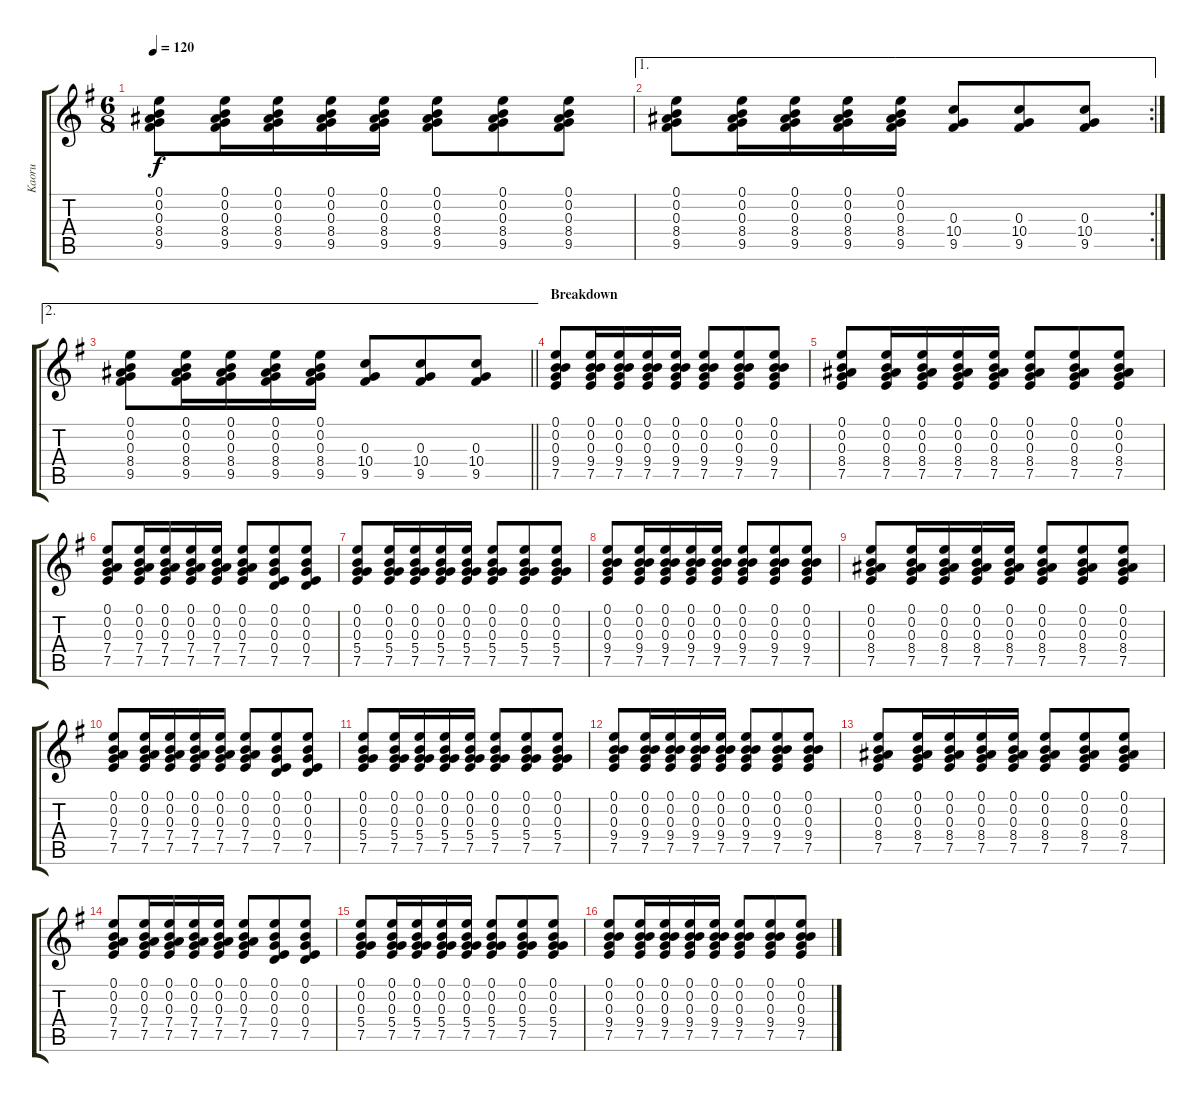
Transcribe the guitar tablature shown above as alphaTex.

\track ("Kaoru" "Kaoru") {instrument overdrivenguitar}
\staff {score tabs}
\tuning (E4 B3 G3 D3 A2 E2) {hide}
\ts (6 8)
\tempo 120
\clef g2
\ks g
(0.1 0.2 0.3 8.4 9.5).8{dy f} (0.1 0.2 0.3 8.4 9.5).16 (0.1 0.2 0.3 8.4 9.5).16 (0.1 0.2 0.3 8.4 9.5).16 (0.1 0.2 0.3 8.4 9.5).16 (0.1 0.2 0.3 8.4 9.5).8 (0.1 0.2 0.3 8.4 9.5).8 (0.1 0.2 0.3 8.4 9.5).8 |
\ae 1
\rc 2
(0.1 0.2 0.3 8.4 9.5).8 (0.1 0.2 0.3 8.4 9.5).16 (0.1 0.2 0.3 8.4 9.5).16 (0.1 0.2 0.3 8.4 9.5).16 (0.1 0.2 0.3 8.4 9.5).16 (0.3 10.4 9.5).8 (0.3 10.4 9.5).8 (0.3 10.4 9.5).8 |
\ae 2
\barLineRight lightlight
(0.1 0.2 0.3 8.4 9.5).8 (0.1 0.2 0.3 8.4 9.5).16 (0.1 0.2 0.3 8.4 9.5).16 (0.1 0.2 0.3 8.4 9.5).16 (0.1 0.2 0.3 8.4 9.5).16 (0.3 10.4 9.5).8 (0.3 10.4 9.5).8 (0.3 10.4 9.5).8 |
\section ("" "Breakdown")
(0.1 0.2 0.3 9.4 7.5).8{volume 11} (0.1 0.2 0.3 9.4 7.5).16 (0.1 0.2 0.3 9.4 7.5).16 (0.1 0.2 0.3 9.4 7.5).16 (0.1 0.2 0.3 9.4 7.5).16 (0.1 0.2 0.3 9.4 7.5).8 (0.1 0.2 0.3 9.4 7.5).8 (0.1 0.2 0.3 9.4 7.5).8 |
(0.1 0.2 0.3 8.4 7.5).8 (0.1 0.2 0.3 8.4 7.5).16 (0.1 0.2 0.3 8.4 7.5).16 (0.1 0.2 0.3 8.4 7.5).16 (0.1 0.2 0.3 8.4 7.5).16 (0.1 0.2 0.3 8.4 7.5).8 (0.1 0.2 0.3 8.4 7.5).8 (0.1 0.2 0.3 8.4 7.5).8 |
(0.1 0.2 0.3 7.4 7.5).8 (0.1 0.2 0.3 7.4 7.5).16 (0.1 0.2 0.3 7.4 7.5).16 (0.1 0.2 0.3 7.4 7.5).16 (0.1 0.2 0.3 7.4 7.5).16 (0.1 0.2 0.3 7.4 7.5).8 (0.1 0.2 0.3 0.4 7.5).8 (0.1 0.2 0.3 0.4 7.5).8 |
(0.1 0.2 0.3 5.4 7.5).8 (0.1 0.2 0.3 5.4 7.5).16 (0.1 0.2 0.3 5.4 7.5).16 (0.1 0.2 0.3 5.4 7.5).16 (0.1 0.2 0.3 5.4 7.5).16 (0.1 0.2 0.3 5.4 7.5).8 (0.1 0.2 0.3 5.4 7.5).8 (0.1 0.2 0.3 5.4 7.5).8 |
(0.1 0.2 0.3 9.4 7.5).8 (0.1 0.2 0.3 9.4 7.5).16 (0.1 0.2 0.3 9.4 7.5).16 (0.1 0.2 0.3 9.4 7.5).16 (0.1 0.2 0.3 9.4 7.5).16 (0.1 0.2 0.3 9.4 7.5).8 (0.1 0.2 0.3 9.4 7.5).8 (0.1 0.2 0.3 9.4 7.5).8 |
(0.1 0.2 0.3 8.4 7.5).8 (0.1 0.2 0.3 8.4 7.5).16 (0.1 0.2 0.3 8.4 7.5).16 (0.1 0.2 0.3 8.4 7.5).16 (0.1 0.2 0.3 8.4 7.5).16 (0.1 0.2 0.3 8.4 7.5).8 (0.1 0.2 0.3 8.4 7.5).8 (0.1 0.2 0.3 8.4 7.5).8 |
(0.1 0.2 0.3 7.4 7.5).8 (0.1 0.2 0.3 7.4 7.5).16 (0.1 0.2 0.3 7.4 7.5).16 (0.1 0.2 0.3 7.4 7.5).16 (0.1 0.2 0.3 7.4 7.5).16 (0.1 0.2 0.3 7.4 7.5).8 (0.1 0.2 0.3 0.4 7.5).8 (0.1 0.2 0.3 0.4 7.5).8 |
(0.1 0.2 0.3 5.4 7.5).8 (0.1 0.2 0.3 5.4 7.5).16 (0.1 0.2 0.3 5.4 7.5).16 (0.1 0.2 0.3 5.4 7.5).16 (0.1 0.2 0.3 5.4 7.5).16 (0.1 0.2 0.3 5.4 7.5).8 (0.1 0.2 0.3 5.4 7.5).8 (0.1 0.2 0.3 5.4 7.5).8 |
(0.1 0.2 0.3 9.4 7.5).8 (0.1 0.2 0.3 9.4 7.5).16 (0.1 0.2 0.3 9.4 7.5).16 (0.1 0.2 0.3 9.4 7.5).16 (0.1 0.2 0.3 9.4 7.5).16 (0.1 0.2 0.3 9.4 7.5).8 (0.1 0.2 0.3 9.4 7.5).8 (0.1 0.2 0.3 9.4 7.5).8 |
(0.1 0.2 0.3 8.4 7.5).8 (0.1 0.2 0.3 8.4 7.5).16 (0.1 0.2 0.3 8.4 7.5).16 (0.1 0.2 0.3 8.4 7.5).16 (0.1 0.2 0.3 8.4 7.5).16 (0.1 0.2 0.3 8.4 7.5).8 (0.1 0.2 0.3 8.4 7.5).8 (0.1 0.2 0.3 8.4 7.5).8 |
(0.1 0.2 0.3 7.4 7.5).8 (0.1 0.2 0.3 7.4 7.5).16 (0.1 0.2 0.3 7.4 7.5).16 (0.1 0.2 0.3 7.4 7.5).16 (0.1 0.2 0.3 7.4 7.5).16 (0.1 0.2 0.3 7.4 7.5).8 (0.1 0.2 0.3 0.4 7.5).8 (0.1 0.2 0.3 0.4 7.5).8 |
(0.1 0.2 0.3 5.4 7.5).8 (0.1 0.2 0.3 5.4 7.5).16 (0.1 0.2 0.3 5.4 7.5).16 (0.1 0.2 0.3 5.4 7.5).16 (0.1 0.2 0.3 5.4 7.5).16 (0.1 0.2 0.3 5.4 7.5).8 (0.1 0.2 0.3 5.4 7.5).8 (0.1 0.2 0.3 5.4 7.5).8 |
(0.1 0.2 0.3 9.4 7.5).8 (0.1 0.2 0.3 9.4 7.5).16 (0.1 0.2 0.3 9.4 7.5).16 (0.1 0.2 0.3 9.4 7.5).16 (0.1 0.2 0.3 9.4 7.5).16 (0.1 0.2 0.3 9.4 7.5).8 (0.1 0.2 0.3 9.4 7.5).8 (0.1 0.2 0.3 9.4 7.5).8
